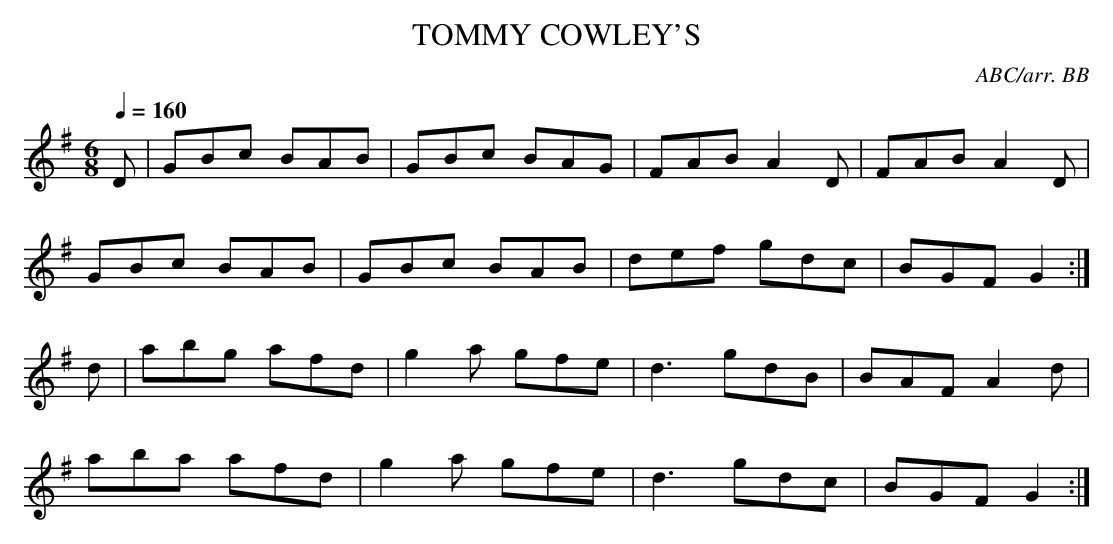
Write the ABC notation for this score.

X:1
T:TOMMY COWLEY'S
C:ABC/arr. BB
L:1/8
Q:1/4=160
M:6/8
K:G
D|GBc BAB|GBc BAG|FAB A2D|FAB A2D|
GBc BAB|GBc BAB|def gdc|BGF G2:|
d|abg afd|g2a gfe|d3 gdB|BAF A2d|
aba afd|g2a gfe|d3 gdc|BGF G2:|
